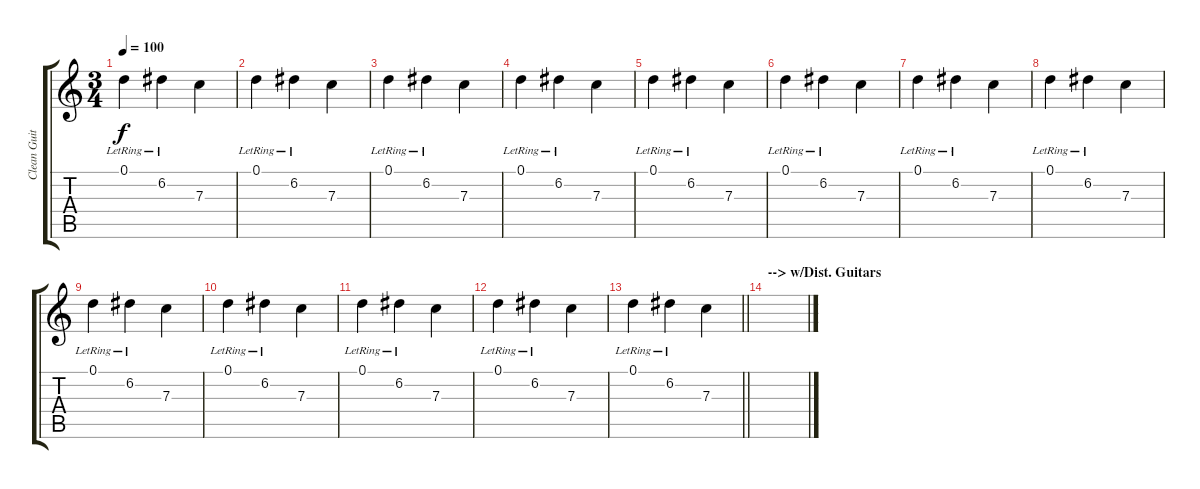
\track ("Clean Guitar + Fills" "Clean Guit") {instrument acousticguitarsteel}
\staff {score tabs}
\tuning (D4 A3 F3 C3 G2 D2) {hide}
\ts (3 4)
\tempo 100
\clef g2
\ks c
0.1{lr}.4{dy f} 6.2{lr}.4 7.3.4 |
0.1{lr}.4 6.2{lr}.4 7.3.4 |
0.1{lr}.4 6.2{lr}.4 7.3.4 |
0.1{lr}.4 6.2{lr}.4 7.3.4 |
0.1{lr}.4 6.2{lr}.4 7.3.4 |
0.1{lr}.4 6.2{lr}.4 7.3.4 |
0.1{lr}.4 6.2{lr}.4 7.3.4 |
0.1{lr}.4 6.2{lr}.4 7.3.4 |
0.1{lr}.4 6.2{lr}.4 7.3.4 |
0.1{lr}.4 6.2{lr}.4 7.3.4 |
0.1{lr}.4 6.2{lr}.4 7.3.4 |
0.1{lr}.4 6.2{lr}.4 7.3.4 |
\barLineRight lightlight
0.1{lr}.4 6.2{lr}.4 7.3.4 |
\section ("" "--> w/Dist. Guitars")
